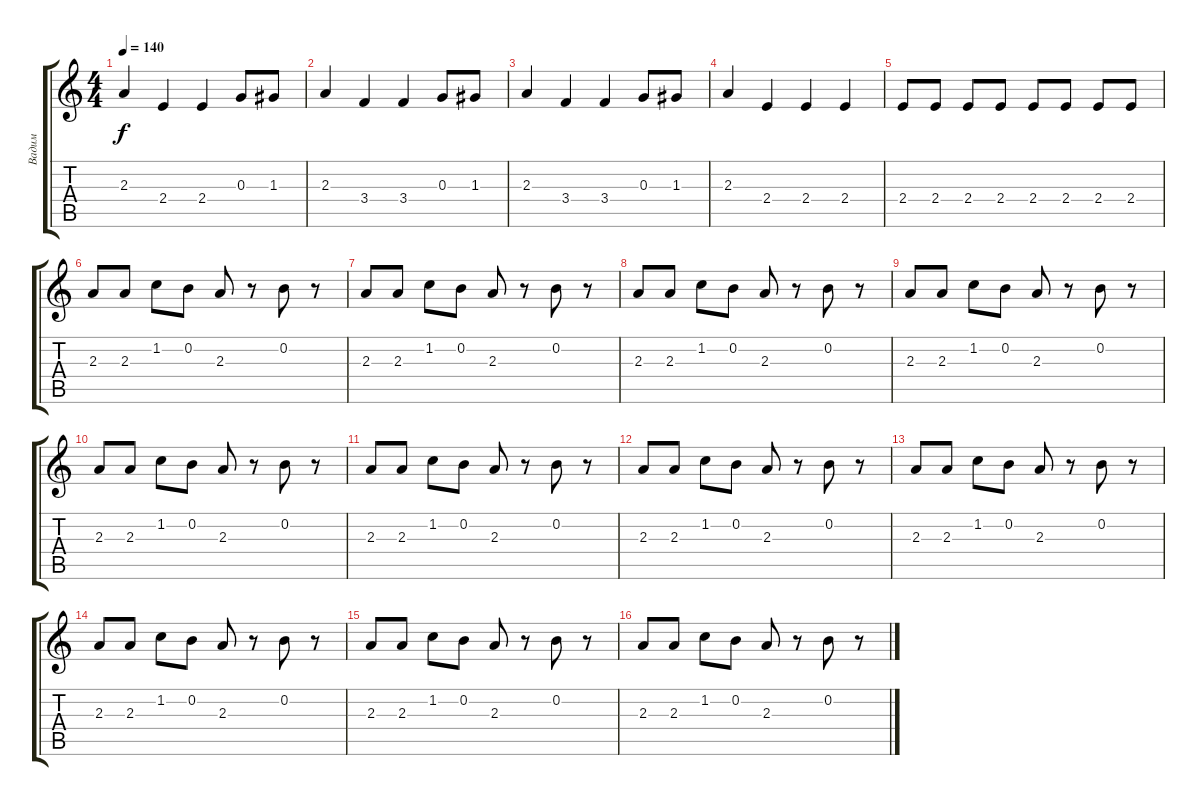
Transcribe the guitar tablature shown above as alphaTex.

\track ("Вадим" "Вадим") {instrument overdrivenguitar}
\staff {score tabs}
\tuning (E4 B3 G3 D3 A2 E2) {hide}
\ts (4 4)
\tempo 140
\clef g2
\ks c
2.3.4{dy f} 2.4.4 2.4.4 0.3.8 1.3.8 |
2.3.4 3.4.4 3.4.4 0.3.8 1.3.8 |
2.3.4 3.4.4 3.4.4 0.3.8 1.3.8 |
2.3.4 2.4.4 2.4.4 2.4.4 |
2.4.8 2.4.8 2.4.8 2.4.8 2.4.8 2.4.8 2.4.8 2.4.8 |
2.3.8{volume 11} 2.3.8 1.2.8 0.2.8 2.3.8 r.8 0.2.8 r.8 |
2.3.8 2.3.8 1.2.8 0.2.8 2.3.8 r.8 0.2.8 r.8 |
2.3.8 2.3.8 1.2.8 0.2.8 2.3.8 r.8 0.2.8 r.8 |
2.3.8 2.3.8 1.2.8 0.2.8 2.3.8 r.8 0.2.8 r.8 |
2.3.8 2.3.8 1.2.8 0.2.8 2.3.8 r.8 0.2.8 r.8 |
2.3.8 2.3.8 1.2.8 0.2.8 2.3.8 r.8 0.2.8 r.8 |
2.3.8 2.3.8 1.2.8 0.2.8 2.3.8 r.8 0.2.8 r.8 |
2.3.8 2.3.8 1.2.8 0.2.8 2.3.8 r.8 0.2.8 r.8 |
2.3.8 2.3.8 1.2.8 0.2.8 2.3.8 r.8 0.2.8 r.8 |
2.3.8 2.3.8 1.2.8 0.2.8 2.3.8 r.8 0.2.8 r.8 |
2.3.8 2.3.8 1.2.8 0.2.8 2.3.8 r.8 0.2.8 r.8
